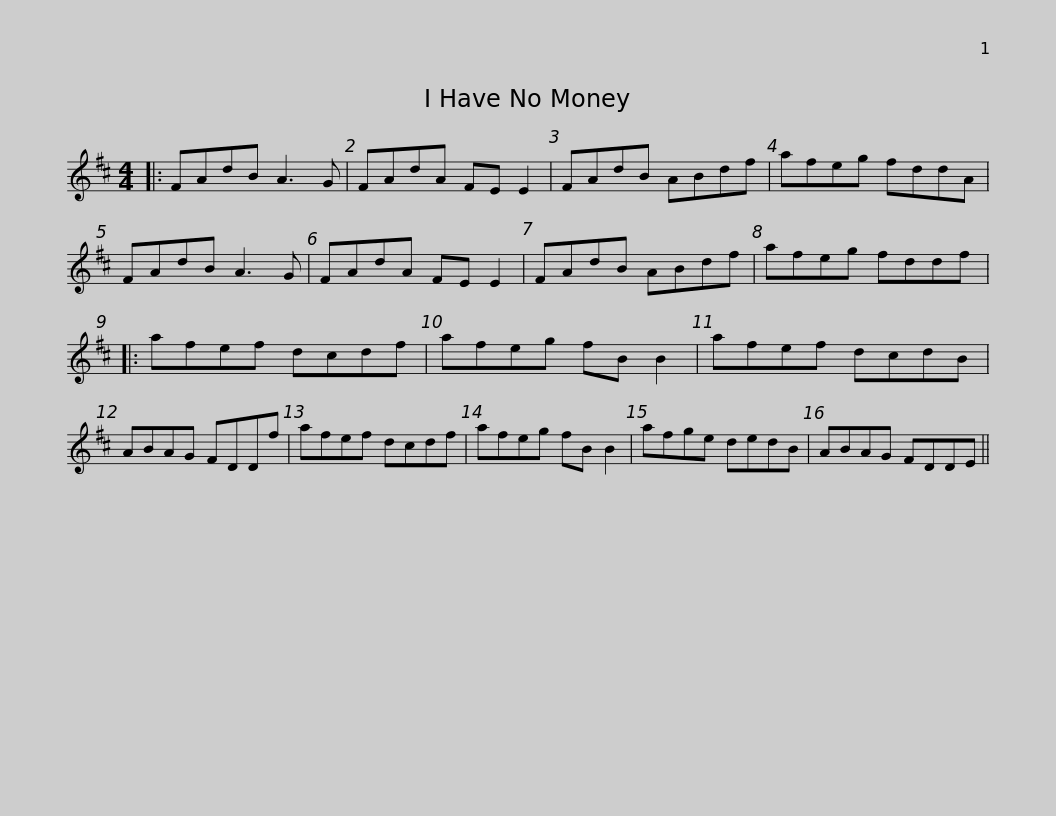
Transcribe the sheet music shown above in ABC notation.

X:1
L:1/8
M:4/4
I:linebreak $
K:D
V:1 treble
V:1
|: FAdB A3 G | FAdA FE E2 | FAdB ABdf | afeg fddA | FAdB A3 G |$ %5
 FAdA FE E2 | FAdB ABdf | afeg fddf |: afef dcdf | afeg fB B2 |$ %10
 afef dcdB | ABAG FDDf | afef dcdf | afeg fB B2 | afge dedB |$ %15
 ABAG FDDE || %16
